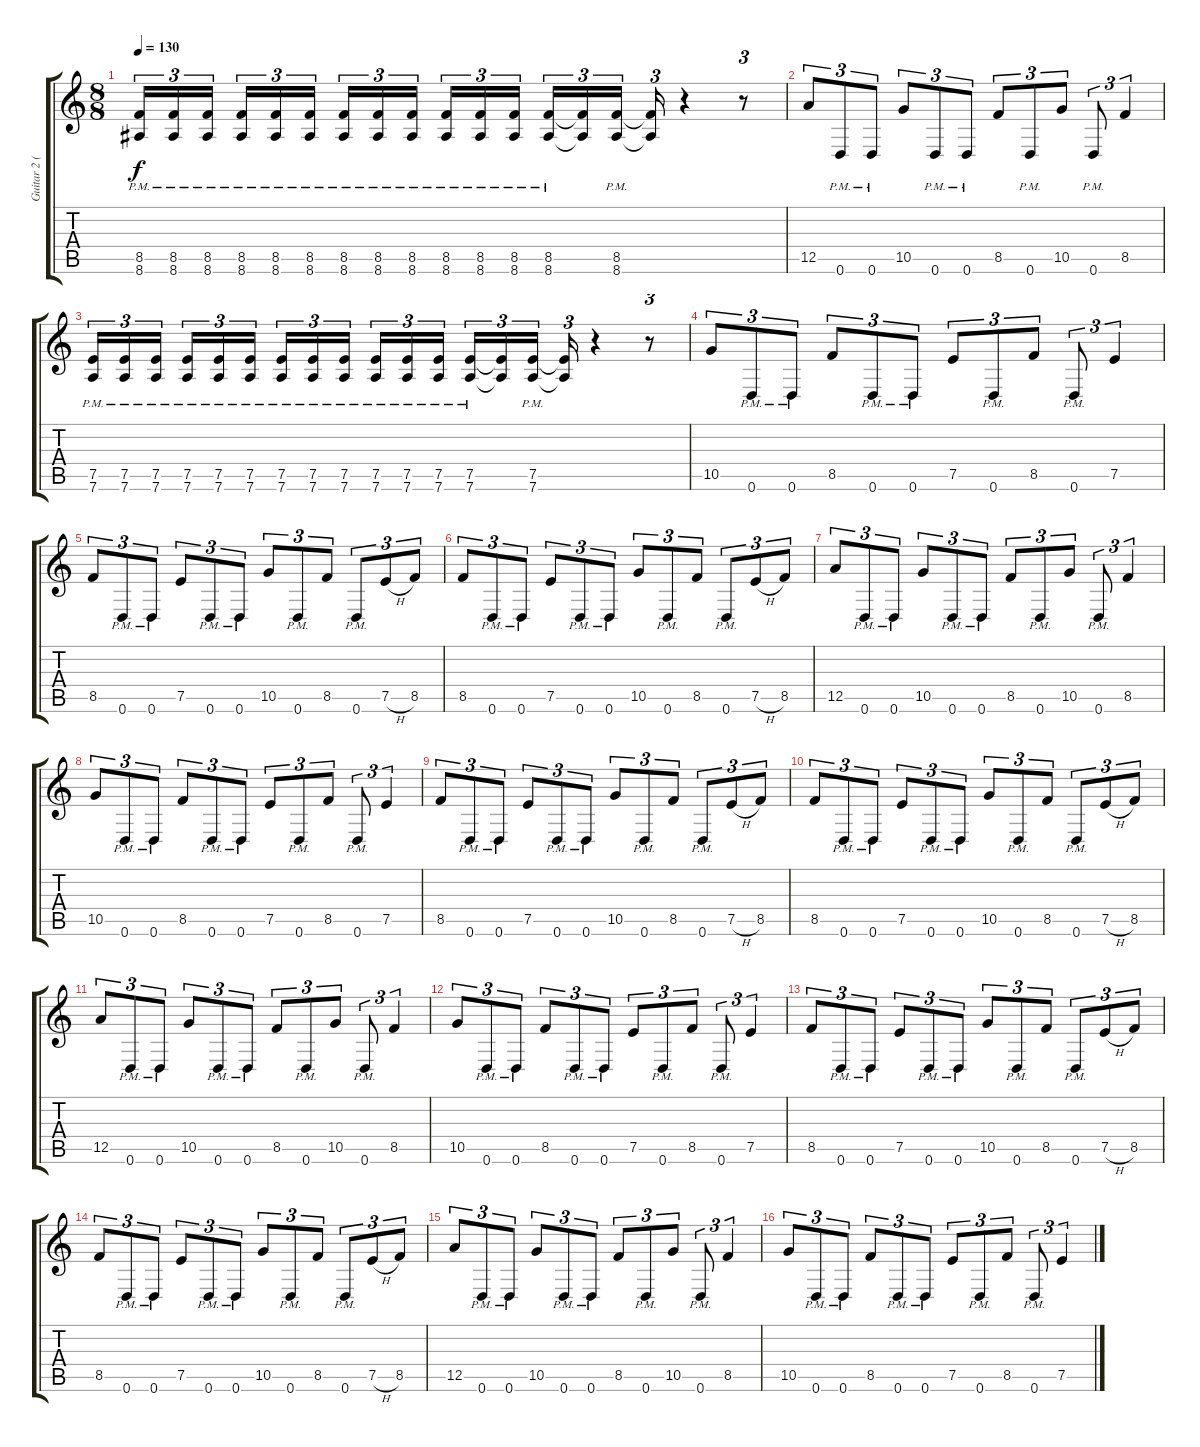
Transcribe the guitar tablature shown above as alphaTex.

\track ("Guitar 2 (left speaker)" "Guitar 2 (") {instrument distortionguitar}
\staff {score tabs}
\tuning (E4 B3 G3 D3 A2 D2) {hide}
\ts (8 8)
\tempo 130
\clef g2
\ks c
(8.5{pm} 8.6{pm}).16{tu (3 2) dy f} (8.5{pm} 8.6{pm}).16{tu (3 2)} (8.5{pm} 8.6{pm}).16{tu (3 2)} (8.5{pm} 8.6{pm}).16{tu (3 2)} (8.5{pm} 8.6{pm}).16{tu (3 2)} (8.5{pm} 8.6{pm}).16{tu (3 2)} (8.5{pm} 8.6{pm}).16{tu (3 2)} (8.5{pm} 8.6{pm}).16{tu (3 2)} (8.5{pm} 8.6{pm}).16{tu (3 2)} (8.5{pm} 8.6{pm}).16{tu (3 2)} (8.5{pm} 8.6{pm}).16{tu (3 2)} (8.5{pm} 8.6{pm}).16{tu (3 2)} (8.5{pm} 8.6{pm}).16{tu (3 2)} (8.5{t} 8.6{t}).16{tu (3 2)} (8.5{pm} 8.6{pm}).16{tu (3 2)} (8.5{t} 8.6{t}).16{tu (3 2)} r.4 r.8{tu (3 2)} |
12.5.8{tu (3 2)} 0.6{pm}.8{tu (3 2)} 0.6{pm}.8{tu (3 2)} 10.5.8{tu (3 2)} 0.6{pm}.8{tu (3 2)} 0.6{pm}.8{tu (3 2)} 8.5.8{tu (3 2)} 0.6{pm}.8{tu (3 2)} 10.5.8{tu (3 2)} 0.6{pm}.8{tu (3 2)} 8.5.4{tu (3 2)} |
(7.5{pm} 7.6{pm}).16{tu (3 2)} (7.5{pm} 7.6{pm}).16{tu (3 2)} (7.5{pm} 7.6{pm}).16{tu (3 2)} (7.5{pm} 7.6{pm}).16{tu (3 2)} (7.5{pm} 7.6{pm}).16{tu (3 2)} (7.5{pm} 7.6{pm}).16{tu (3 2)} (7.5{pm} 7.6{pm}).16{tu (3 2)} (7.5{pm} 7.6{pm}).16{tu (3 2)} (7.5{pm} 7.6{pm}).16{tu (3 2)} (7.5{pm} 7.6{pm}).16{tu (3 2)} (7.5{pm} 7.6{pm}).16{tu (3 2)} (7.5{pm} 7.6{pm}).16{tu (3 2)} (7.5{pm} 7.6{pm}).16{tu (3 2)} (7.5{t} 7.6{t}).16{tu (3 2)} (7.5{pm} 7.6{pm}).16{tu (3 2)} (7.5{t} 7.6{t}).16{tu (3 2)} r.4 r.8{tu (3 2)} |
10.5.8{tu (3 2)} 0.6{pm}.8{tu (3 2)} 0.6{pm}.8{tu (3 2)} 8.5.8{tu (3 2)} 0.6{pm}.8{tu (3 2)} 0.6{pm}.8{tu (3 2)} 7.5.8{tu (3 2)} 0.6{pm}.8{tu (3 2)} 8.5.8{tu (3 2)} 0.6{pm}.8{tu (3 2)} 7.5.4{tu (3 2)} |
8.5.8{tu (3 2)} 0.6{pm}.8{tu (3 2)} 0.6{pm}.8{tu (3 2)} 7.5.8{tu (3 2)} 0.6{pm}.8{tu (3 2)} 0.6{pm}.8{tu (3 2)} 10.5.8{tu (3 2)} 0.6{pm}.8{tu (3 2)} 8.5.8{tu (3 2)} 0.6{pm}.8{tu (3 2)} 7.5{h}.8{tu (3 2)} 8.5.8{tu (3 2)} |
8.5.8{tu (3 2)} 0.6{pm}.8{tu (3 2)} 0.6{pm}.8{tu (3 2)} 7.5.8{tu (3 2)} 0.6{pm}.8{tu (3 2)} 0.6{pm}.8{tu (3 2)} 10.5.8{tu (3 2)} 0.6{pm}.8{tu (3 2)} 8.5.8{tu (3 2)} 0.6{pm}.8{tu (3 2)} 7.5{h}.8{tu (3 2)} 8.5.8{tu (3 2)} |
12.5.8{tu (3 2)} 0.6{pm}.8{tu (3 2)} 0.6{pm}.8{tu (3 2)} 10.5.8{tu (3 2)} 0.6{pm}.8{tu (3 2)} 0.6{pm}.8{tu (3 2)} 8.5.8{tu (3 2)} 0.6{pm}.8{tu (3 2)} 10.5.8{tu (3 2)} 0.6{pm}.8{tu (3 2)} 8.5.4{tu (3 2)} |
10.5.8{tu (3 2)} 0.6{pm}.8{tu (3 2)} 0.6{pm}.8{tu (3 2)} 8.5.8{tu (3 2)} 0.6{pm}.8{tu (3 2)} 0.6{pm}.8{tu (3 2)} 7.5.8{tu (3 2)} 0.6{pm}.8{tu (3 2)} 8.5.8{tu (3 2)} 0.6{pm}.8{tu (3 2)} 7.5.4{tu (3 2)} |
8.5.8{tu (3 2)} 0.6{pm}.8{tu (3 2)} 0.6{pm}.8{tu (3 2)} 7.5.8{tu (3 2)} 0.6{pm}.8{tu (3 2)} 0.6{pm}.8{tu (3 2)} 10.5.8{tu (3 2)} 0.6{pm}.8{tu (3 2)} 8.5.8{tu (3 2)} 0.6{pm}.8{tu (3 2)} 7.5{h}.8{tu (3 2)} 8.5.8{tu (3 2)} |
8.5.8{tu (3 2)} 0.6{pm}.8{tu (3 2)} 0.6{pm}.8{tu (3 2)} 7.5.8{tu (3 2)} 0.6{pm}.8{tu (3 2)} 0.6{pm}.8{tu (3 2)} 10.5.8{tu (3 2)} 0.6{pm}.8{tu (3 2)} 8.5.8{tu (3 2)} 0.6{pm}.8{tu (3 2)} 7.5{h}.8{tu (3 2)} 8.5.8{tu (3 2)} |
12.5.8{tu (3 2)} 0.6{pm}.8{tu (3 2)} 0.6{pm}.8{tu (3 2)} 10.5.8{tu (3 2)} 0.6{pm}.8{tu (3 2)} 0.6{pm}.8{tu (3 2)} 8.5.8{tu (3 2)} 0.6{pm}.8{tu (3 2)} 10.5.8{tu (3 2)} 0.6{pm}.8{tu (3 2)} 8.5.4{tu (3 2)} |
10.5.8{tu (3 2)} 0.6{pm}.8{tu (3 2)} 0.6{pm}.8{tu (3 2)} 8.5.8{tu (3 2)} 0.6{pm}.8{tu (3 2)} 0.6{pm}.8{tu (3 2)} 7.5.8{tu (3 2)} 0.6{pm}.8{tu (3 2)} 8.5.8{tu (3 2)} 0.6{pm}.8{tu (3 2)} 7.5.4{tu (3 2)} |
8.5.8{tu (3 2)} 0.6{pm}.8{tu (3 2)} 0.6{pm}.8{tu (3 2)} 7.5.8{tu (3 2)} 0.6{pm}.8{tu (3 2)} 0.6{pm}.8{tu (3 2)} 10.5.8{tu (3 2)} 0.6{pm}.8{tu (3 2)} 8.5.8{tu (3 2)} 0.6{pm}.8{tu (3 2)} 7.5{h}.8{tu (3 2)} 8.5.8{tu (3 2)} |
8.5.8{tu (3 2)} 0.6{pm}.8{tu (3 2)} 0.6{pm}.8{tu (3 2)} 7.5.8{tu (3 2)} 0.6{pm}.8{tu (3 2)} 0.6{pm}.8{tu (3 2)} 10.5.8{tu (3 2)} 0.6{pm}.8{tu (3 2)} 8.5.8{tu (3 2)} 0.6{pm}.8{tu (3 2)} 7.5{h}.8{tu (3 2)} 8.5.8{tu (3 2)} |
12.5.8{tu (3 2)} 0.6{pm}.8{tu (3 2)} 0.6{pm}.8{tu (3 2)} 10.5.8{tu (3 2)} 0.6{pm}.8{tu (3 2)} 0.6{pm}.8{tu (3 2)} 8.5.8{tu (3 2)} 0.6{pm}.8{tu (3 2)} 10.5.8{tu (3 2)} 0.6{pm}.8{tu (3 2)} 8.5.4{tu (3 2)} |
10.5.8{tu (3 2)} 0.6{pm}.8{tu (3 2)} 0.6{pm}.8{tu (3 2)} 8.5.8{tu (3 2)} 0.6{pm}.8{tu (3 2)} 0.6{pm}.8{tu (3 2)} 7.5.8{tu (3 2)} 0.6{pm}.8{tu (3 2)} 8.5.8{tu (3 2)} 0.6{pm}.8{tu (3 2)} 7.5.4{tu (3 2)}
